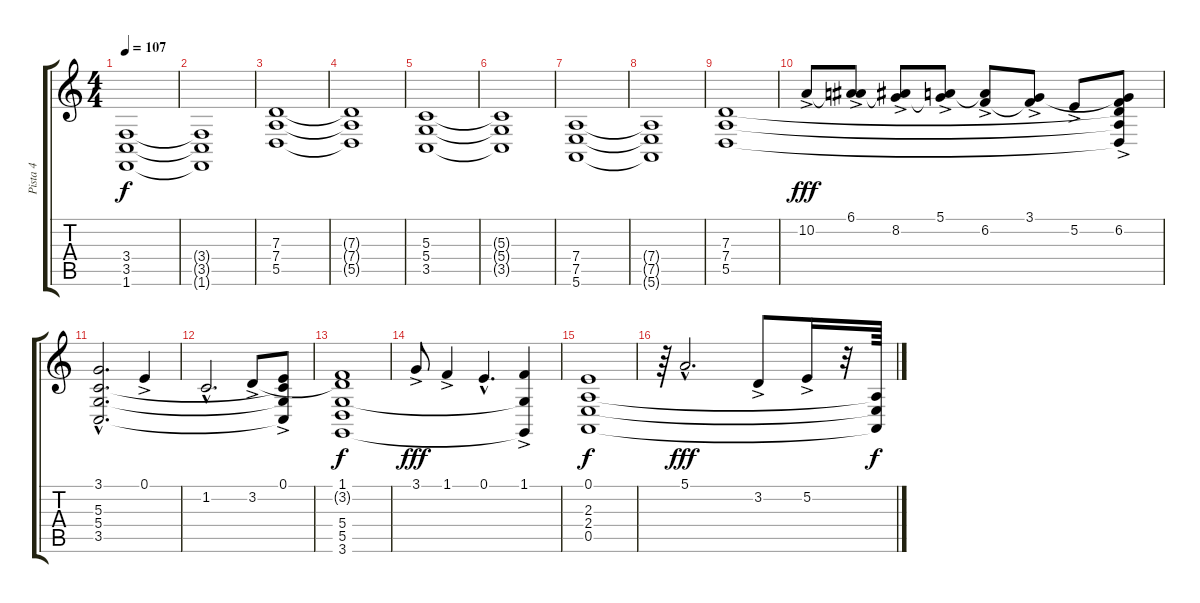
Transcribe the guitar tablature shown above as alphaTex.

\track ("Pista 4" "Pista 4") {instrument churchorgan}
\staff {score tabs}
\tuning (E4 B3 G3 D3 A2 E2) {hide}
\ts (4 4)
\tempo 107
\clef g2
\ks c
(3.4 3.5 1.6).1{dy f} |
(3.4{t} 3.5{t} 1.6{t}).1 |
(7.3 7.4 5.5).1 |
(7.3{t} 7.4{t} 5.5{t}).1 |
(5.3 5.4 3.5).1 |
(5.3{t} 5.4{t} 3.5{t}).1 |
(7.4 7.5 5.6).1 |
(7.4{t} 7.5{t} 5.6{t}).1 |
(7.3 7.4 5.5).1{volume 9} |
10.2{ac}.8{dy fff} (6.1{ac} 10.2{t}).8 (6.1{t} 8.2{ac}).8 (5.1{ac} 8.2{t}).8 (5.1{t} 6.2{ac}).8 (3.1{ac} 6.2{t}).8 5.2{ac}.8 (3.1{t} 6.2{ac} 7.3{t} 7.4{t} 5.5{t}).8 |
(3.1{hac} 5.3{hac} 5.4{hac} 3.5{hac}).2{d} 0.1{ac}.4 |
1.2{hac}.2{d} 3.2{ac}.8 (0.1{ac} 5.3{t} 5.4{t} 3.5{t}).8 |
(1.1 3.2{t} 5.4 5.5 3.6).1{dy f} |
3.1{ac}.8{dy fff} 1.1{ac}.4 0.1{hac}.4{d} (1.1{ac} 5.4{t} 3.6{t}).4 |
(0.1 2.3 2.4 0.5).1{dy f} |
r.64 5.1{hac}.2{d dy fff} 3.2{ac}.8 5.2{ac}.16 r.32 (2.3{t} 2.4{t} 0.5{t}).64{dy f}
